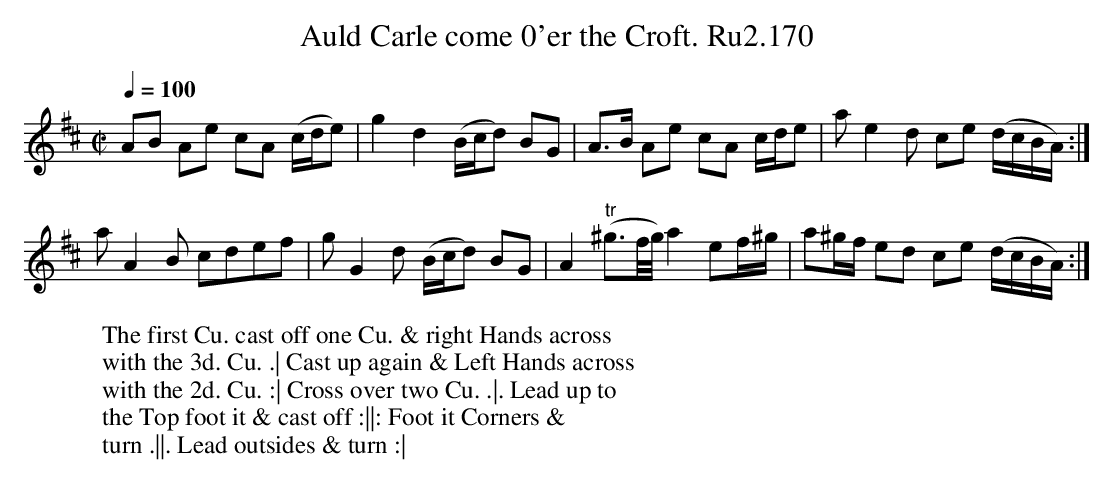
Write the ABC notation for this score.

X:1
T:Auld Carle come 0'er the Croft. Ru2.170
M:C|
L:1/8
Q:1/4=100
K:Amix
AB Ae cA (c/d/e)|g2d2(B/c/d) BG|A>B Ae cA c/d/e|ae2d ce (d/c/B/A/):|
aA2B cdef|gG2d (B/c/d) BG|A2 "tr"(^g>f/g//)a2ef/^g/|a^g/f/ ed ce (d/c/B/A/):|
W:The first Cu. cast off one Cu. & right Hands across
W:with the 3d. Cu. .| Cast up again & Left Hands across
W:with the 2d. Cu. :| Cross over two Cu. .|. Lead up to
W:the Top foot it & cast off :||: Foot it Corners &
W:turn .||. Lead outsides & turn :|
